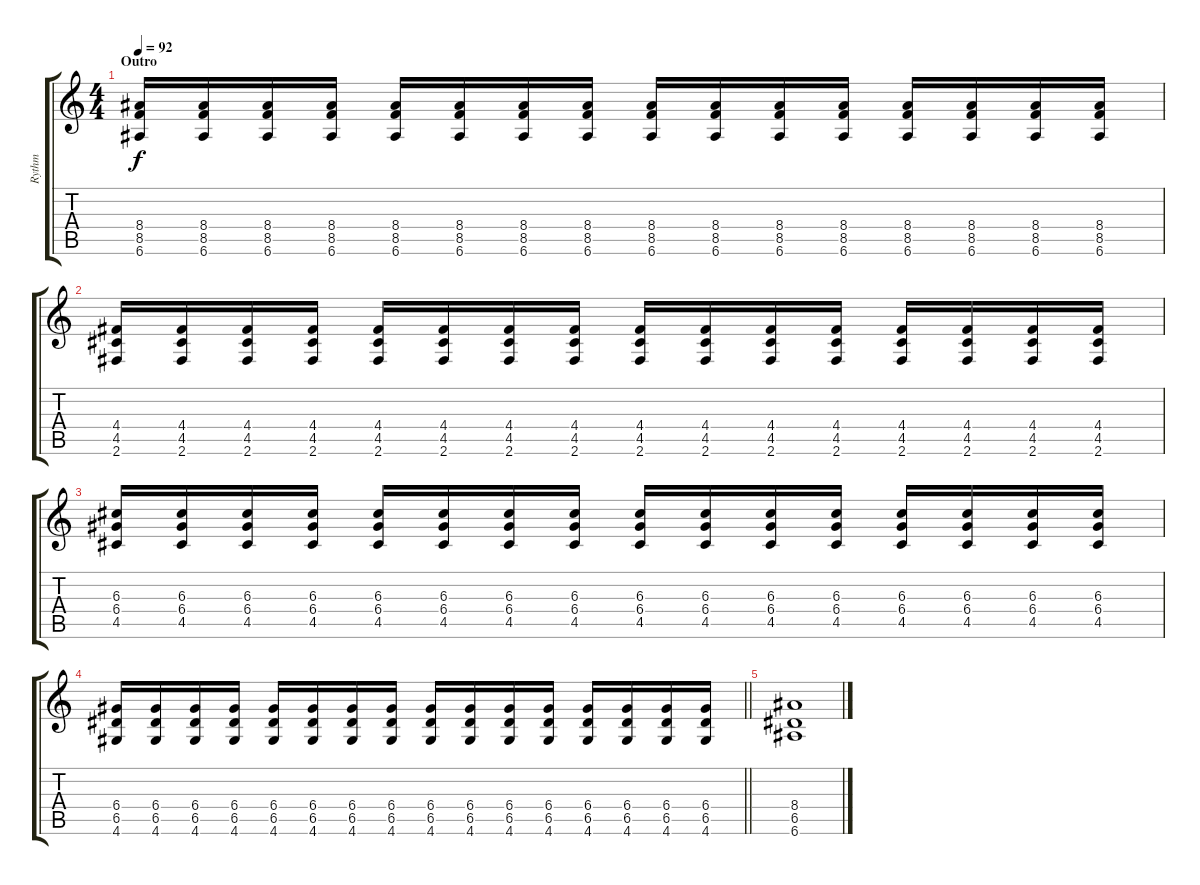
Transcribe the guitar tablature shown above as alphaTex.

\track ("Rythm" "Rythm") {instrument distortionguitar}
\staff {score tabs}
\tuning (E4 B3 G3 D3 A2 E2) {hide}
\ts (4 4)
\section ("" "Outro")
\tempo 92
\clef g2
\ks c
(8.4 8.5 6.6).16{dy f} (8.4 8.5 6.6).16 (8.4 8.5 6.6).16 (8.4 8.5 6.6).16 (8.4 8.5 6.6).16 (8.4 8.5 6.6).16 (8.4 8.5 6.6).16 (8.4 8.5 6.6).16 (8.4 8.5 6.6).16 (8.4 8.5 6.6).16 (8.4 8.5 6.6).16 (8.4 8.5 6.6).16 (8.4 8.5 6.6).16 (8.4 8.5 6.6).16 (8.4 8.5 6.6).16 (8.4 8.5 6.6).16 |
(4.4 4.5 2.6).16 (4.4 4.5 2.6).16 (4.4 4.5 2.6).16 (4.4 4.5 2.6).16 (4.4 4.5 2.6).16 (4.4 4.5 2.6).16 (4.4 4.5 2.6).16 (4.4 4.5 2.6).16 (4.4 4.5 2.6).16 (4.4 4.5 2.6).16 (4.4 4.5 2.6).16 (4.4 4.5 2.6).16 (4.4 4.5 2.6).16 (4.4 4.5 2.6).16 (4.4 4.5 2.6).16 (4.4 4.5 2.6).16 |
(6.3 6.4 4.5).16 (6.3 6.4 4.5).16 (6.3 6.4 4.5).16 (6.3 6.4 4.5).16 (6.3 6.4 4.5).16 (6.3 6.4 4.5).16 (6.3 6.4 4.5).16 (6.3 6.4 4.5).16 (6.3 6.4 4.5).16 (6.3 6.4 4.5).16 (6.3 6.4 4.5).16 (6.3 6.4 4.5).16 (6.3 6.4 4.5).16 (6.3 6.4 4.5).16 (6.3 6.4 4.5).16 (6.3 6.4 4.5).16 |
\barLineRight lightlight
(6.4 6.5 4.6).16 (6.4 6.5 4.6).16 (6.4 6.5 4.6).16 (6.4 6.5 4.6).16 (6.4 6.5 4.6).16 (6.4 6.5 4.6).16 (6.4 6.5 4.6).16 (6.4 6.5 4.6).16 (6.4 6.5 4.6).16 (6.4 6.5 4.6).16 (6.4 6.5 4.6).16 (6.4 6.5 4.6).16 (6.4 6.5 4.6).16 (6.4 6.5 4.6).16 (6.4 6.5 4.6).16 (6.4 6.5 4.6).16 |
(8.4 6.5 6.6).1
